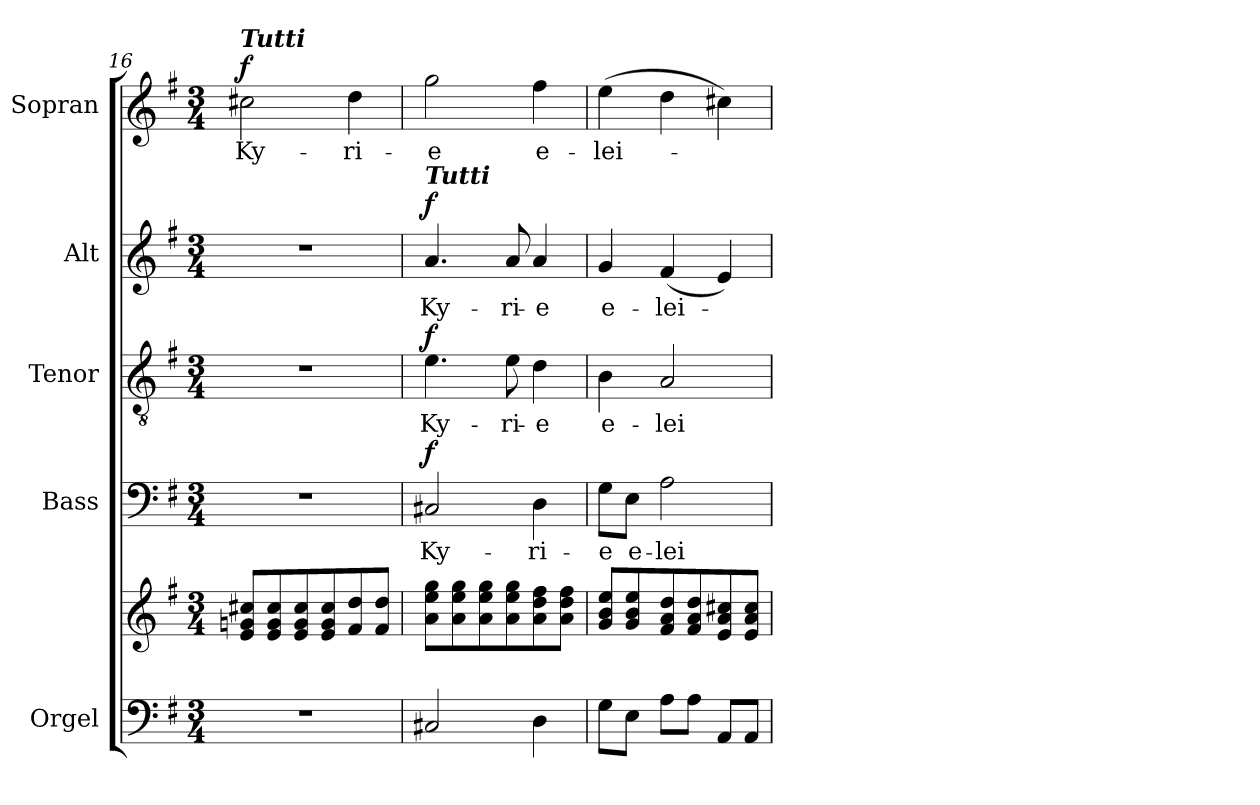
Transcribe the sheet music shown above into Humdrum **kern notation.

**kern	**kern	**kern	**text	**dynam	**kern	**text	**dynam	**kern	**text	**dynam	**kern	**text	**dynam
*part5	*part5	*part4	*part4	*part4	*part3	*part3	*part3	*part2	*part2	*part2	*part1	*part1	*part1
*staff6	*staff5	*staff4	*staff4	*staff4	*staff3	*staff3	*staff3	*staff2	*staff2	*staff2	*staff1	*staff1	*staff1
*I"Orgel	*	*I"Bass	*	*	*I"Tenor	*	*	*I"Alt	*	*	*I"Sopran	*	*
*I'Org.	*	*I'B.	*	*	*I'T.	*	*	*I'A.	*	*	*I'S.	*	*
*clefF4	*clefG2	*clefF4	*	*	*clefGv2	*	*	*clefG2	*	*	*clefG2	*	*
*k[f#]	*k[f#]	*k[f#]	*	*	*k[f#]	*	*	*k[f#]	*	*	*k[f#]	*	*
*G:	*G:	*G:	*	*	*G:	*	*	*G:	*	*	*G:	*	*
*M3/4	*M3/4	*M3/4	*	*	*M3/4	*	*	*M3/4	*	*	*M3/4	*	*
=16	=16	=16	=16	=16	=16	=16	=16	=16	=16	=16	=16	=16	=16
!	!	!	!	!	!	!	!	!	!	!	!LO:TX:a:Bi:t=Tutti	!	!
!	!	!	!	!	!	!	!	!	!	!	!	!LO:LY:b	!LO:DY:a
2.r	8e/ 8gn/ 8cc#X/L	2.r	.	.	2.r	.	.	2.r	.	.	2cc#X\	Ky-	f
.	8e/ 8g/ 8cc#/	.	.	.	.	.	.	.	.	.	.	.	.
.	8e/ 8g/ 8cc#/	.	.	.	.	.	.	.	.	.	.	.	.
.	8e/ 8g/ 8cc#/	.	.	.	.	.	.	.	.	.	.	.	.
!	!	!	!	!	!	!	!	!	!	!	!	!LO:LY:b	!
.	8f#/ 8dd/	.	.	.	.	.	.	.	.	.	4dd\	-ri-	.
.	8f#/ 8dd/J	.	.	.	.	.	.	.	.	.	.	.	.
=17	=17	=17	=17	=17	=17	=17	=17	=17	=17	=17	=17	=17	=17
!	!	!	!	!	!	!	!	!LO:TX:a:Bi:t=Tutti	!	!	!	!	!
!	!	!	!LO:LY:b	!LO:DY:a	!	!LO:LY:b	!LO:DY:a	!	!LO:LY:b	!LO:DY:a	!	!LO:LY:b	!
2C#X/	8a\ 8ee\ 8gg\L	2C#X/	Ky-	f	4.e\	Ky-	f	4.a/	Ky-	f	2gg\	-e	.
.	8a\ 8ee\ 8gg\	.	.	.	.	.	.	.	.	.	.	.	.
.	8a\ 8ee\ 8gg\	.	.	.	.	.	.	.	.	.	.	.	.
!	!	!	!	!	!	!LO:LY:b	!	!	!LO:LY:b	!	!	!	!
.	8a\ 8ee\ 8gg\	.	.	.	8e\	-ri-	.	8a/	-ri-	.	.	.	.
!	!	!	!LO:LY:b	!	!	!LO:LY:b	!	!	!LO:LY:b	!	!	!LO:LY:b	!
4D\	8a\ 8dd\ 8ff#\	4D\	-ri-	.	4d\	-e	.	4a/	-e	.	4ff#\	e-	.
.	8a\ 8dd\ 8ff#\J	.	.	.	.	.	.	.	.	.	.	.	.
=18	=18	=18	=18	=18	=18	=18	=18	=18	=18	=18	=18	=18	=18
!	!	!	!LO:LY:b	!	!	!LO:LY:b	!	!	!LO:LY:b	!	!	!LO:LY:b	!
8G\L	8g/ 8b/ 8ee/L	8G\L	-e	.	4B\	e-	.	4g/	e-	.	(>4ee\	-lei-	.
!	!	!	!LO:LY:b	!	!	!	!	!	!	!	!	!	!
8E\J	8g/ 8b/ 8ee/	8E\J	e-	.	.	.	.	.	.	.	.	.	.
!	!	!	!LO:LY:b	!	!	!LO:LY:b	!	!	!LO:LY:b	!	!	!	!
8A\L	8f#/ 8a/ 8dd/	2A\	-lei-	.	2A/	-lei-	.	(<4f#/	-lei-	.	4dd\	.	.
8A\J	8f#/ 8a/ 8dd/	.	.	.	.	.	.	.	.	.	.	.	.
8AA/L	8e/ 8a/ 8cc#X/	.	.	.	.	.	.	4e/)	.	.	4cc#X\)	.	.
8AA/J	8e/ 8a/ 8cc#/J	.	.	.	.	.	.	.	.	.	.	.	.
=	=	=	=	=	=	=	=	=	=	=	=	=	=
*-	*-	*-	*-	*-	*-	*-	*-	*-	*-	*-	*-	*-	*-
